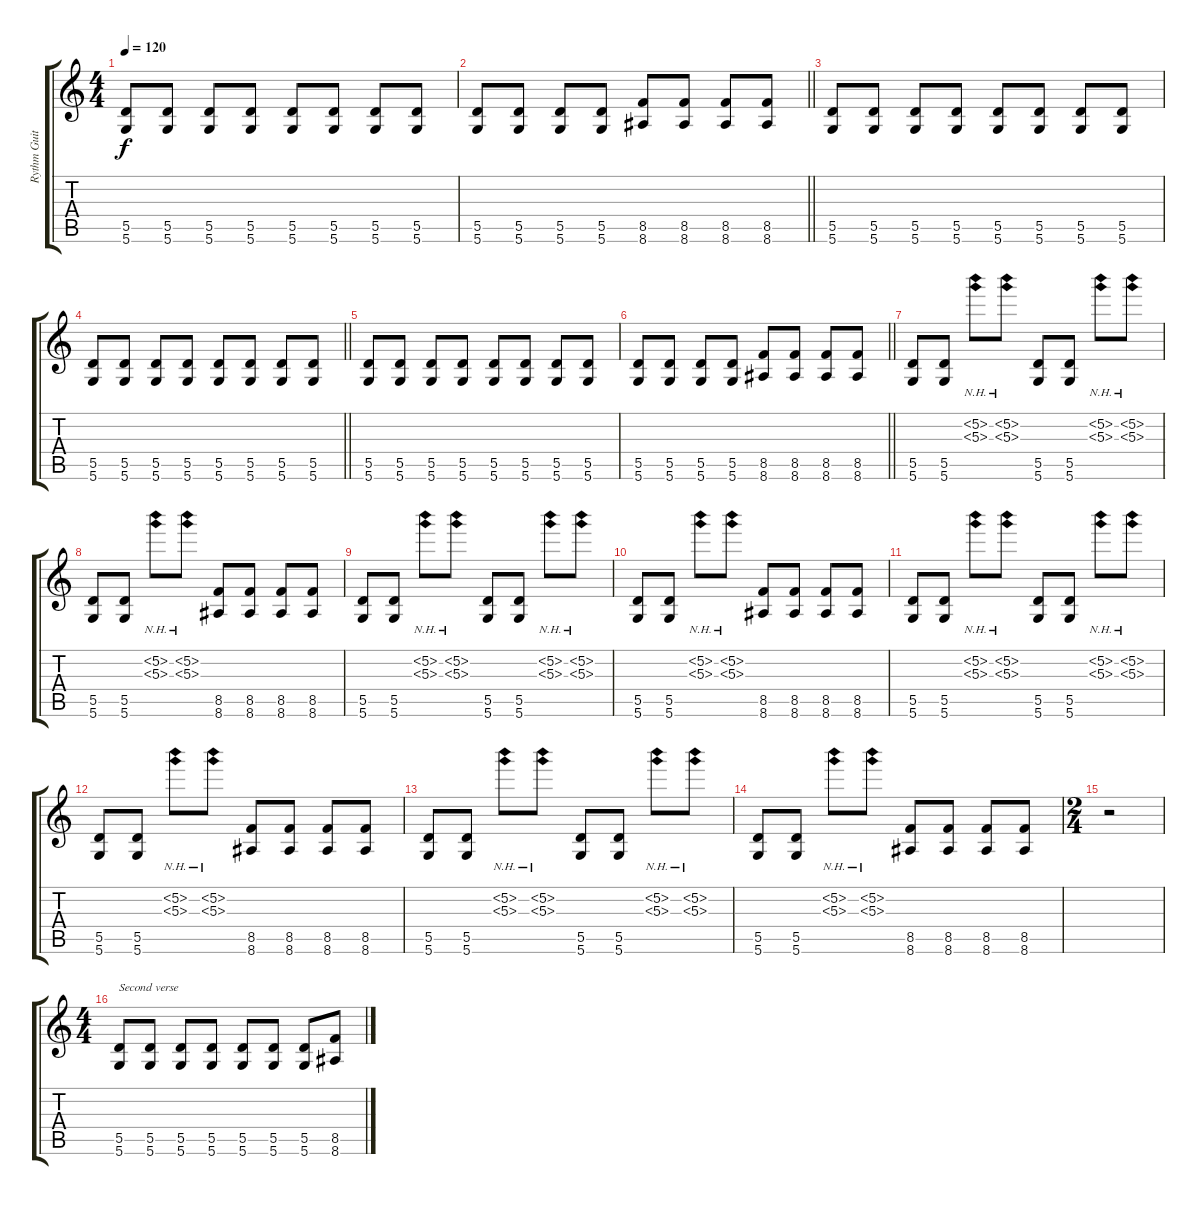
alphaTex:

\track ("Rythm Guitar" "Rythm Guit") {instrument distortionguitar}
\staff {score tabs}
\tuning (E4 B3 G3 D3 A2 D2) {hide}
\ts (4 4)
\tempo 120
\clef g2
\ks c
(5.5 5.6).8{dy f} (5.5 5.6).8 (5.5 5.6).8 (5.5 5.6).8 (5.5 5.6).8 (5.5 5.6).8 (5.5 5.6).8 (5.5 5.6).8 |
\barLineRight lightlight
(5.5 5.6).8 (5.5 5.6).8 (5.5 5.6).8 (5.5 5.6).8 (8.5 8.6).8 (8.5 8.6).8 (8.5 8.6).8 (8.5 8.6).8 |
(5.5 5.6).8 (5.5 5.6).8 (5.5 5.6).8 (5.5 5.6).8 (5.5 5.6).8 (5.5 5.6).8 (5.5 5.6).8 (5.5 5.6).8 |
\barLineRight lightlight
(5.5 5.6).8 (5.5 5.6).8 (5.5 5.6).8 (5.5 5.6).8 (5.5 5.6).8 (5.5 5.6).8 (5.5 5.6).8 (5.5 5.6).8 |
(5.5 5.6).8 (5.5 5.6).8 (5.5 5.6).8 (5.5 5.6).8 (5.5 5.6).8 (5.5 5.6).8 (5.5 5.6).8 (5.5 5.6).8 |
\barLineRight lightlight
(5.5 5.6).8 (5.5 5.6).8 (5.5 5.6).8 (5.5 5.6).8 (8.5 8.6).8 (8.5 8.6).8 (8.5 8.6).8 (8.5 8.6).8 |
(5.5 5.6).8 (5.5 5.6).8 (5.2{nh} 5.3{nh}).8 (5.2{nh} 5.3{nh}).8 (5.5 5.6).8 (5.5 5.6).8 (5.2{nh} 5.3{nh}).8 (5.2{nh} 5.3{nh}).8 |
(5.5 5.6).8 (5.5 5.6).8 (5.2{nh} 5.3{nh}).8 (5.2{nh} 5.3{nh}).8 (8.5 8.6).8 (8.5 8.6).8 (8.5 8.6).8 (8.5 8.6).8 |
(5.5 5.6).8 (5.5 5.6).8 (5.2{nh} 5.3{nh}).8 (5.2{nh} 5.3{nh}).8 (5.5 5.6).8 (5.5 5.6).8 (5.2{nh} 5.3{nh}).8 (5.2{nh} 5.3{nh}).8 |
(5.5 5.6).8 (5.5 5.6).8 (5.2{nh} 5.3{nh}).8 (5.2{nh} 5.3{nh}).8 (8.5 8.6).8 (8.5 8.6).8 (8.5 8.6).8 (8.5 8.6).8 |
(5.5 5.6).8 (5.5 5.6).8 (5.2{nh} 5.3{nh}).8 (5.2{nh} 5.3{nh}).8 (5.5 5.6).8 (5.5 5.6).8 (5.2{nh} 5.3{nh}).8 (5.2{nh} 5.3{nh}).8 |
(5.5 5.6).8 (5.5 5.6).8 (5.2{nh} 5.3{nh}).8 (5.2{nh} 5.3{nh}).8 (8.5 8.6).8 (8.5 8.6).8 (8.5 8.6).8 (8.5 8.6).8 |
(5.5 5.6).8 (5.5 5.6).8 (5.2{nh} 5.3{nh}).8 (5.2{nh} 5.3{nh}).8 (5.5 5.6).8 (5.5 5.6).8 (5.2{nh} 5.3{nh}).8 (5.2{nh} 5.3{nh}).8 |
(5.5 5.6).8 (5.5 5.6).8 (5.2{nh} 5.3{nh}).8 (5.2{nh} 5.3{nh}).8 (8.5 8.6).8 (8.5 8.6).8 (8.5 8.6).8 (8.5 8.6).8 |
\ts (2 4)
r.2 |
\ts (4 4)
(5.5 5.6).8{txt "Second verse"} (5.5 5.6).8 (5.5 5.6).8 (5.5 5.6).8 (5.5 5.6).8 (5.5 5.6).8 (5.5 5.6).8 (8.5 8.6).8
